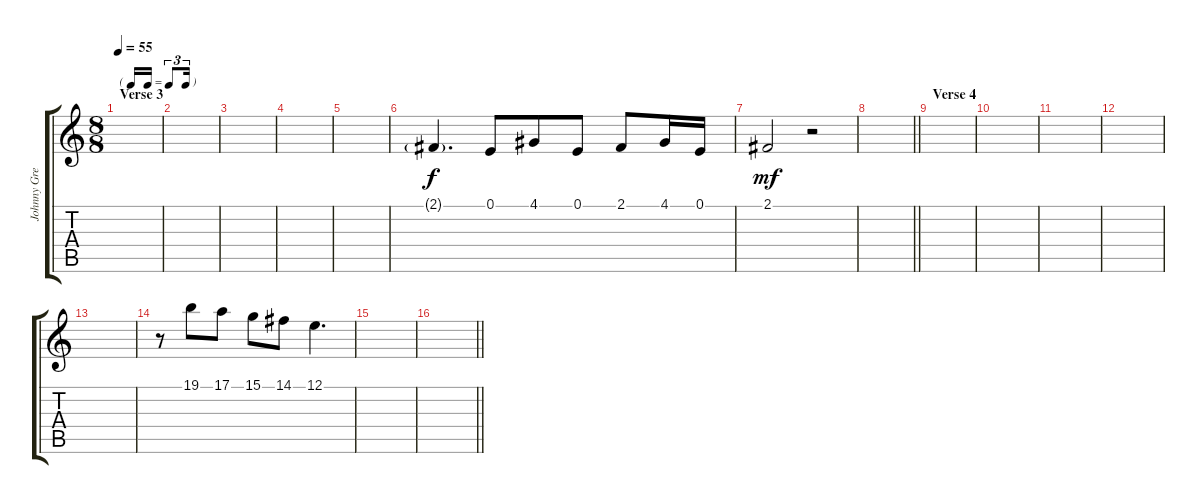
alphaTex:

\track ("Johnny Greenwood(Synth)" "Johnny Gre") {instrument violin}
\staff {score tabs}
\tuning (E4 B3 G3 D3 A2 E2) {hide}
\ts (8 8)
\tf triplet16th
\section ("" "Verse 3")
\tempo 55
\clef g2
\ks c
|
|
|
|
|
2.1{g}.4{d} 0.1.8{dy f} 4.1.8 0.1.8 2.1.8 4.1.16 0.1.16 |
2.1.2{dy mf} r.2 |
\barLineRight lightlight
|
\section ("" "Verse 4")
|
|
|
|
|
r.8 19.1.8 17.1.8 15.1.8 14.1.8 12.1.4{d} |
|
\barLineRight lightlight
